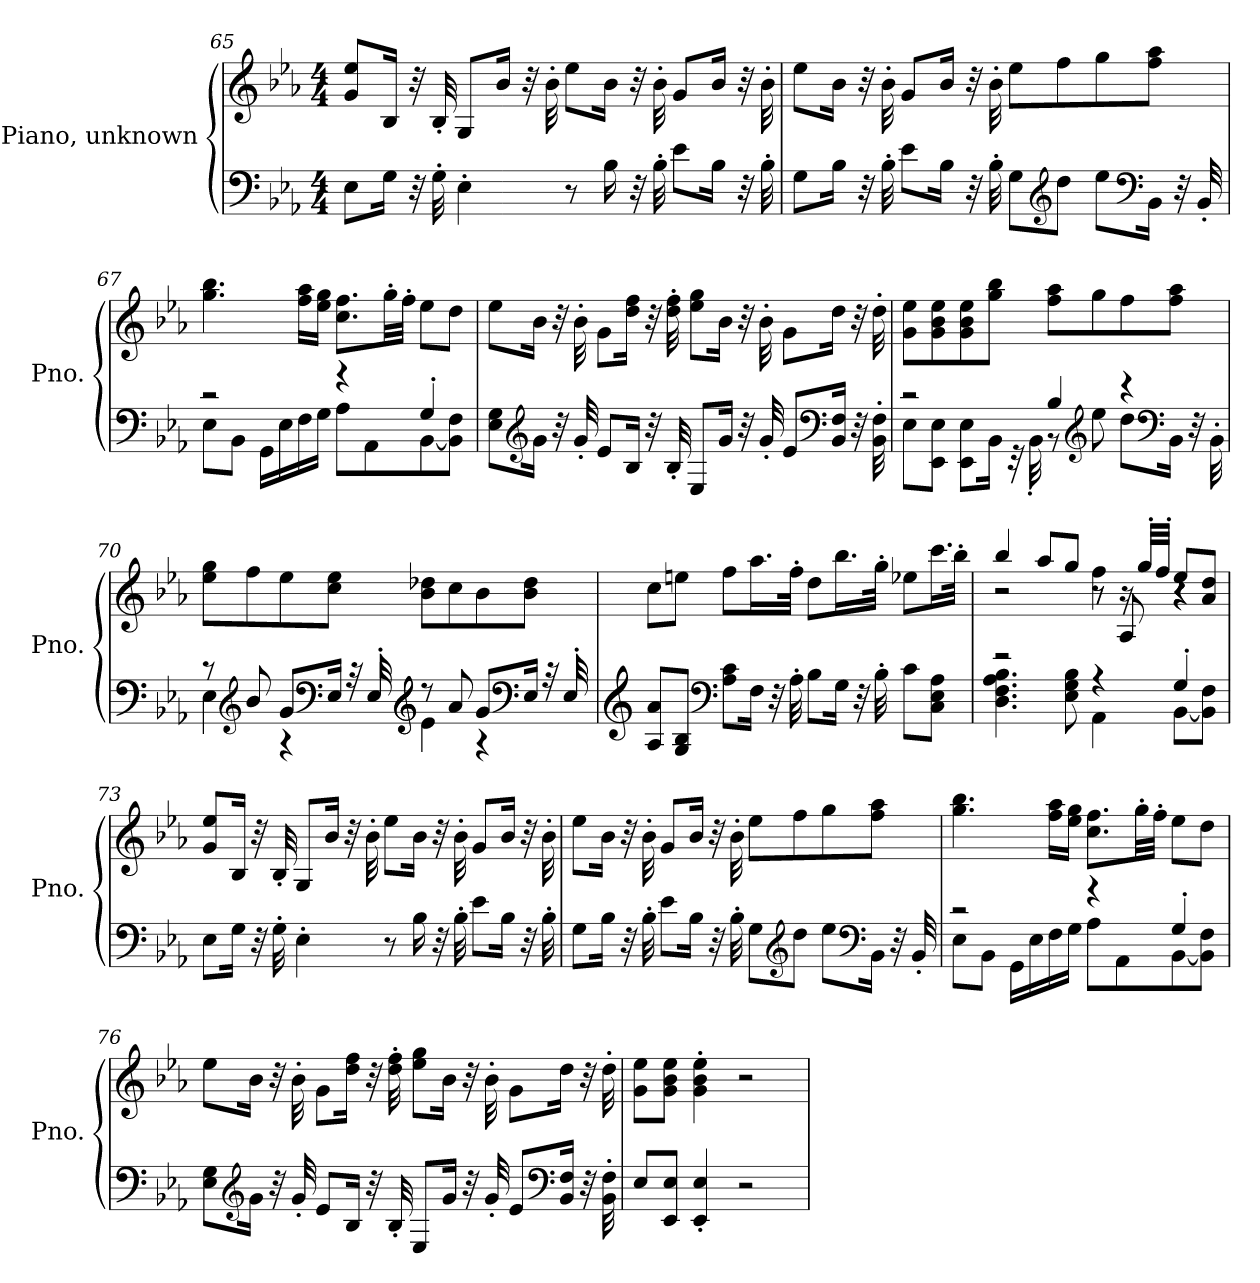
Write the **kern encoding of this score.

**kern	**kern
*part1	*part1
*staff2	*staff1
*I"Piano, unknown	*
*I'Pno.	*
!!LO:LB:g=z
*clefF4	*clefG2
*k[b-e-a-]	*k[b-e-a-]
*M4/4	*M4/4
=65	=65
8E-\L	8g/ 8ee-/L
16G\Jk	16B-/Jk
32r	32r
32G'\	32B-'/
4E-'\	8G/L
.	16b-/Jk
.	32r
.	32b-'\
8r	8ee-\L
16B-\	16b-\Jk
32r	32r
32B-'\	32b-'\
8e-\L	8g/L
16B-\Jk	16b-/Jk
32r	32r
32B-'\	32b-'\
=66	=66
8G\L	8ee-\L
16B-\Jk	16b-\Jk
32r	32r
32B-'\	32b-'\
8e-\L	8g/L
16B-\Jk	16b-/Jk
32r	32r
32B-'\	32b-'\
8G\L	8ee-\L
*clefG2	*
8dd\J	8ff\
8ee-\L	8gg\
*clefF4	*
16BB-\Jk	8ff\ 8aa-\J
32r	.
32BB-'/	.
!!LO:LB:g=z
=67	=67
*^	*
2r	8E-\L	4.gg\ 4.bb-\
.	8BB-\J	.
.	16GG\LL	.
.	16E-\	.
.	16F\	16ff\ 16aa-\LL
.	16G\JJ	16ee-\ 16gg\JJ
4r	8A-\L	8.cc\ 8.ff\L
.	8AA-\	.
.	.	32gg'\LL
.	.	32ff'\JJJ
4G'/	[8BB-\	8ee-\L
.	8BB-\] 8F\J	8dd\J
*v	*v	*
=68	=68
8E-\ 8G\L	8ee-\L
*clefG2	*
16g\Jk	16b-\Jk
32r	32r
32g'/	32b-'\
8e-/L	8g\L
16B-/Jk	16dd\ 16ff\Jk
32r	32r
32B-'/	32dd\' 32ff\'
8E-/L	8ee-\ 8gg\L
16g/Jk	16b-\Jk
32r	32r
32g'/	32b-'\
8e-/L	8g\L
*clefF4	*
16BB-/ 16F/Jk	16dd\Jk
32r	32r
32BB-\' 32F\'	32dd'\
!!LO:LB:g=z
=69	=69
*^	*
2r	8E-\L	8g\ 8ee-\L
.	8EE-\ 8E-\J	8g\ 8b-\ 8ee-\
.	8EE-\ 8E-\L	8g\ 8b-\ 8ee-\
.	16BB-\Jk	8gg\ 8bb-\J
.	32r	.
.	32BB-'\	.
4B-/	8r	8ff\ 8aa-\L
*clefG2	*	*
.	8ee-\	8gg\
4r	8dd\L	8ff\
*clefF4	*	*
.	16BB-\Jk	8ff\ 8aa-\J
.	32r	.
.	32BB-'\	.
=70	=70	=70
8r	4E-\	8ee-\ 8gg\L
*clefG2	*	*
8b-/	.	8ff\
8g/L	4r	8ee-\
*clefF4	*	*
16E-/Jk	.	8cc\ 8ee-\J
32r	.	.
32E-'/	.	.
*clefG2	*	*
8r	4e-\	8b-\ 8dd-X\L
8a-/	.	8cc\
8g/L	4r	8b-\
*clefF4	*	*
16E-/Jk	.	8b-\ 8dd-\J
32r	.	.
32E-'/	.	.
*v	*v	*
!!LO:LB:g=z
=71	=71
*clefG2	*
8A-/ 8a-/L	8cc\L
8G/ 8B-/J	8een\J
*clefF4	*
8A-\ 8c\L	8ff\L
16F\Jk	16.aa-\L
32r	.
32A-'\	32ff'\JJk
8B-\L	8dd\L
16G\Jk	16.bb-\L
32r	.
32B-'\	32gg'\JJk
8c\L	8ee-X\L
8C\ 8E-\ 8A-\J	16.ccc\L
.	32bb-'\JJk
=72	=72
*^	*^
*	*	*	*^
2r	4.D\ 4.F\ 4.A-\ 4.B-\	4bb-/	2r	2r
.	.	8aa-/L	.	.
.	8E-\ 8G\ 8B-\	8gg/J	.	.
4r	4AA-\	8r	4ff\	8r
.	.	16r	.	8A-/
.	.	32gg'/LLL	.	.
.	.	32ff'/JJJ	.	.
4G'/	[8BB-\L	8ee-/L	4r	4r
.	8BB-\] 8F\J	8a-/ 8dd/J	.	.
*v	*v	*	*	*
*	*v	*v	*v
!!LO:PB:g=z
=73	=73
8E-\L	8g/ 8ee-/L
16G\Jk	16B-/Jk
32r	32r
32G'\	32B-'/
4E-'\	8G/L
.	16b-/Jk
.	32r
.	32b-'\
8r	8ee-\L
16B-\	16b-\Jk
32r	32r
32B-'\	32b-'\
8e-\L	8g/L
16B-\Jk	16b-/Jk
32r	32r
32B-'\	32b-'\
=74	=74
8G\L	8ee-\L
16B-\Jk	16b-\Jk
32r	32r
32B-'\	32b-'\
8e-\L	8g/L
16B-\Jk	16b-/Jk
32r	32r
32B-'\	32b-'\
8G\L	8ee-\L
*clefG2	*
8dd\J	8ff\
8ee-\L	8gg\
*clefF4	*
16BB-\Jk	8ff\ 8aa-\J
32r	.
32BB-'/	.
!!LO:LB:g=z
=75	=75
*^	*
2r	8E-\L	4.gg\ 4.bb-\
.	8BB-\J	.
.	16GG\LL	.
.	16E-\	.
.	16F\	16ff\ 16aa-\LL
.	16G\JJ	16ee-\ 16gg\JJ
4r	8A-\L	8.cc\ 8.ff\L
.	8AA-\	.
.	.	32gg'\LL
.	.	32ff'\JJJ
4G'/	[8BB-\	8ee-\L
.	8BB-\] 8F\J	8dd\J
*v	*v	*
=76	=76
8E-\ 8G\L	8ee-\L
*clefG2	*
16g\Jk	16b-\Jk
32r	32r
32g'/	32b-'\
8e-/L	8g\L
16B-/Jk	16dd\ 16ff\Jk
32r	32r
32B-'/	32dd\' 32ff\'
8E-/L	8ee-\ 8gg\L
16g/Jk	16b-\Jk
32r	32r
32g'/	32b-'\
8e-/L	8g\L
*clefF4	*
16BB-/ 16F/Jk	16dd\Jk
32r	32r
32BB-\' 32F\'	32dd'\
=77	=77
8E-/L	8g\ 8ee-\L
8EE-/ 8E-/J	8g\ 8b-\ 8ee-\J
4EE-/' 4E-/'	4g\' 4b-\' 4ee-\'
2r	2r
=	=
*-	*-
